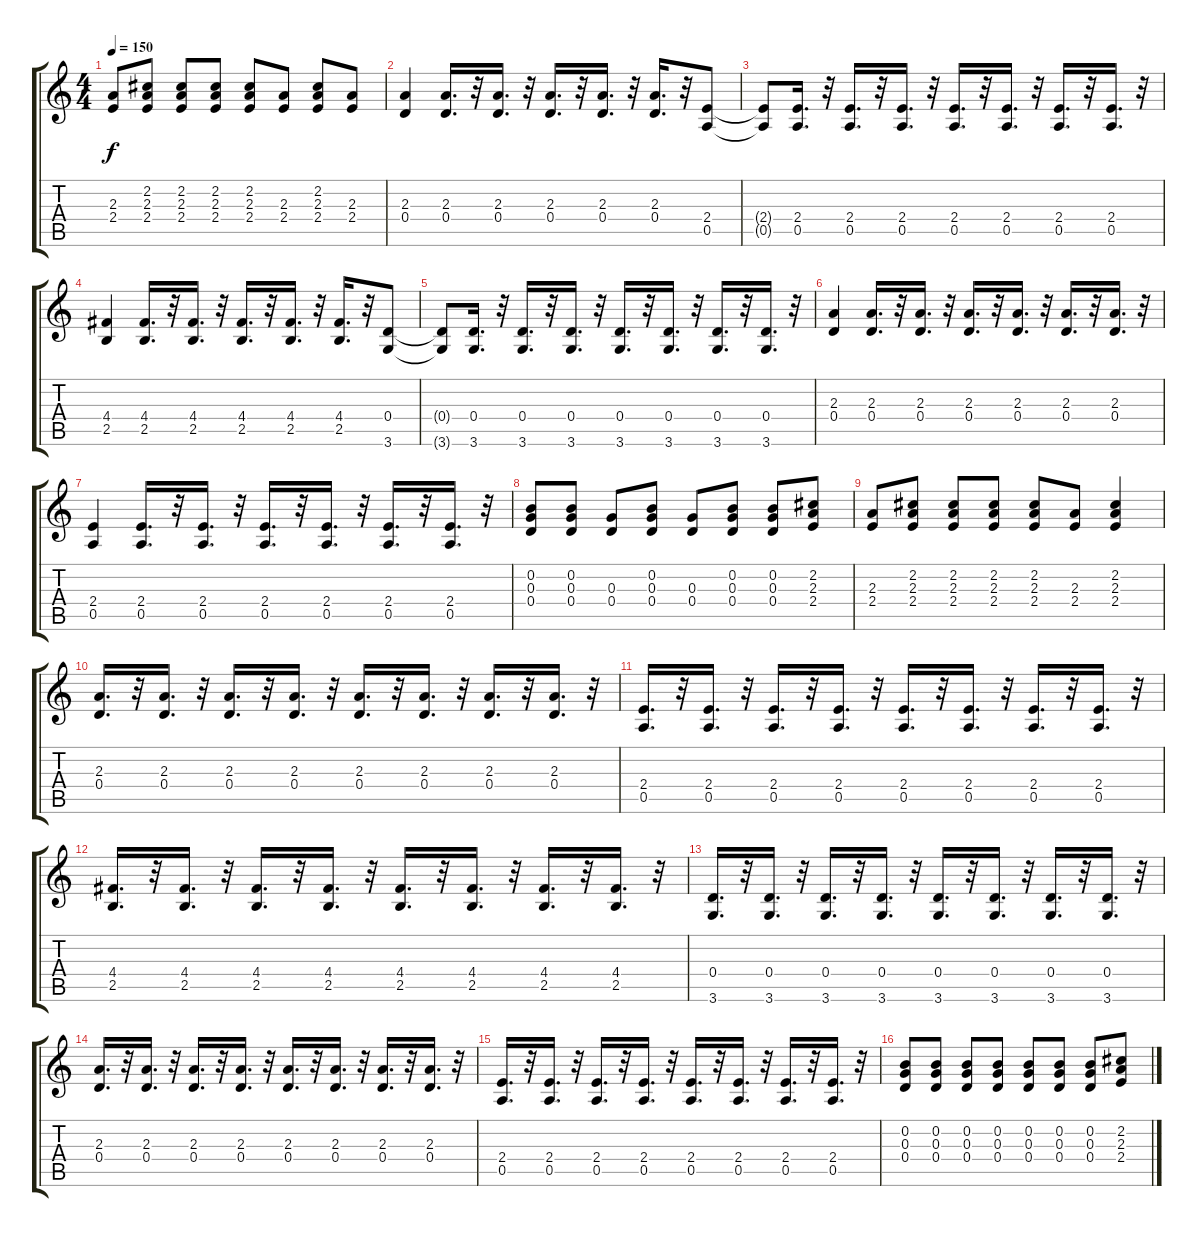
\track "" {instrument distortionguitar}
\staff {score tabs}
\tuning (E4 B3 G3 D3 A2 E2) {hide}
\ts (4 4)
\tempo 150
\clef g2
\ks c
(2.3 2.4).8{dy f} (2.2 2.3 2.4).8 (2.2 2.3 2.4).8 (2.2 2.3 2.4).8 (2.2 2.3 2.4).8 (2.3 2.4).8 (2.2 2.3 2.4).8 (2.3 2.4).8 |
(2.3 0.4).4 (2.3 0.4).16{d} r.32 (2.3 0.4).16{d} r.32 (2.3 0.4).16{d} r.32 (2.3 0.4).16{d} r.32 (2.3 0.4).16{d} r.32 (2.4 0.5).8 |
(2.4{t} 0.5{t}).8 (2.4 0.5).16{d} r.32 (2.4 0.5).16{d} r.32 (2.4 0.5).16{d} r.32 (2.4 0.5).16{d} r.32 (2.4 0.5).16{d} r.32 (2.4 0.5).16{d} r.32 (2.4 0.5).16{d} r.32 |
(4.4 2.5).4 (4.4 2.5).16{d} r.32 (4.4 2.5).16{d} r.32 (4.4 2.5).16{d} r.32 (4.4 2.5).16{d} r.32 (4.4 2.5).16{d} r.32 (0.4 3.6).8 |
(0.4{t} 3.6{t}).8 (0.4 3.6).16{d} r.32 (0.4 3.6).16{d} r.32 (0.4 3.6).16{d} r.32 (0.4 3.6).16{d} r.32 (0.4 3.6).16{d} r.32 (0.4 3.6).16{d} r.32 (0.4 3.6).16{d} r.32 |
(2.3 0.4).4 (2.3 0.4).16{d} r.32 (2.3 0.4).16{d} r.32 (2.3 0.4).16{d} r.32 (2.3 0.4).16{d} r.32 (2.3 0.4).16{d} r.32 (2.3 0.4).16{d} r.32 |
(2.4 0.5).4 (2.4 0.5).16{d} r.32 (2.4 0.5).16{d} r.32 (2.4 0.5).16{d} r.32 (2.4 0.5).16{d} r.32 (2.4 0.5).16{d} r.32 (2.4 0.5).16{d} r.32 |
(0.2 0.3 0.4).8 (0.2 0.3 0.4).8 (0.3 0.4).8 (0.2 0.3 0.4).8 (0.3 0.4).8 (0.2 0.3 0.4).8 (0.2 0.3 0.4).8 (2.2 2.3 2.4).8 |
(2.3 2.4).8 (2.2 2.3 2.4).8 (2.2 2.3 2.4).8 (2.2 2.3 2.4).8 (2.2 2.3 2.4).8 (2.3 2.4).8 (2.2 2.3 2.4).4 |
(2.3 0.4).16{d} r.32 (2.3 0.4).16{d} r.32 (2.3 0.4).16{d} r.32 (2.3 0.4).16{d} r.32 (2.3 0.4).16{d} r.32 (2.3 0.4).16{d} r.32 (2.3 0.4).16{d} r.32 (2.3 0.4).16{d} r.32 |
(2.4 0.5).16{d} r.32 (2.4 0.5).16{d} r.32 (2.4 0.5).16{d} r.32 (2.4 0.5).16{d} r.32 (2.4 0.5).16{d} r.32 (2.4 0.5).16{d} r.32 (2.4 0.5).16{d} r.32 (2.4 0.5).16{d} r.32 |
(4.4 2.5).16{d} r.32 (4.4 2.5).16{d} r.32 (4.4 2.5).16{d} r.32 (4.4 2.5).16{d} r.32 (4.4 2.5).16{d} r.32 (4.4 2.5).16{d} r.32 (4.4 2.5).16{d} r.32 (4.4 2.5).16{d} r.32 |
(0.4 3.6).16{d} r.32 (0.4 3.6).16{d} r.32 (0.4 3.6).16{d} r.32 (0.4 3.6).16{d} r.32 (0.4 3.6).16{d} r.32 (0.4 3.6).16{d} r.32 (0.4 3.6).16{d} r.32 (0.4 3.6).16{d} r.32 |
(2.3 0.4).16{d} r.32 (2.3 0.4).16{d} r.32 (2.3 0.4).16{d} r.32 (2.3 0.4).16{d} r.32 (2.3 0.4).16{d} r.32 (2.3 0.4).16{d} r.32 (2.3 0.4).16{d} r.32 (2.3 0.4).16{d} r.32 |
(2.4 0.5).16{d} r.32 (2.4 0.5).16{d} r.32 (2.4 0.5).16{d} r.32 (2.4 0.5).16{d} r.32 (2.4 0.5).16{d} r.32 (2.4 0.5).16{d} r.32 (2.4 0.5).16{d} r.32 (2.4 0.5).16{d} r.32 |
(0.2 0.3 0.4).8 (0.2 0.3 0.4).8 (0.2 0.3 0.4).8 (0.2 0.3 0.4).8 (0.2 0.3 0.4).8 (0.2 0.3 0.4).8 (0.2 0.3 0.4).8 (2.2 2.3 2.4).8
